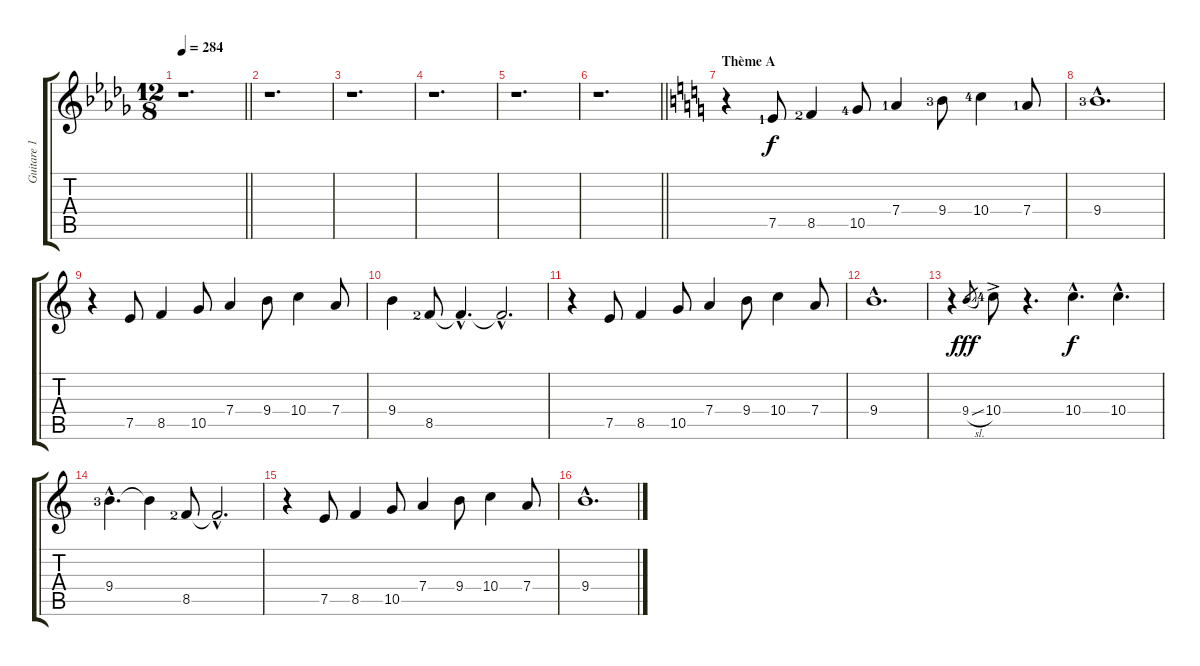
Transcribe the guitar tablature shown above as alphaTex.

\track ("Guitare 1" "Guitare 1") {instrument electricguitarjazz}
\staff {score tabs}
\tuning (E4 B3 G3 D3 A2 E2) {hide}
\ts (12 8)
\tempo 284
\clef g2
\barLineRight lightlight
\ks db
r.1{d dy f} |
r.1{d} |
r.1{d} |
r.1{d} |
r.1{d} |
\barLineRight lightlight
r.1{d} |
\section ("" "Thème A")
\ks c
r.4{volume 13 balance 13 instrument electricguitarjazz} 7.5{lf 2}.8 8.5{lf 3}.4 10.5{lf 5}.8 7.4{lf 2}.4 9.4{lf 4}.8 10.4{lf 5}.4 7.4{lf 2}.8 |
9.4{hac lf 4}.1{d} |
r.4 7.5.8 8.5.4 10.5.8 7.4.4 9.4.8 10.4.4 7.4.8 |
9.4.4 8.5{lf 3}.8 8.5{hac t}.4{d} 8.5{hac t}.2{d} |
r.4 7.5.8 8.5.4 10.5.8 7.4.4 9.4.8 10.4.4 7.4.8 |
9.4{hac}.1{d} |
r.4 9.4{sl}.8{gr dy fff} 10.4{ac lf 5}.8 r.4{d} 10.4{hac}.4{d dy f} 10.4{hac}.4{d} |
9.4{hac lf 4}.4{d} 9.4{t}.4 8.5{lf 3}.8 8.5{hac t}.2{d} |
r.4 7.5.8 8.5.4 10.5.8 7.4.4 9.4.8 10.4.4 7.4.8 |
9.4{hac}.1{d}
